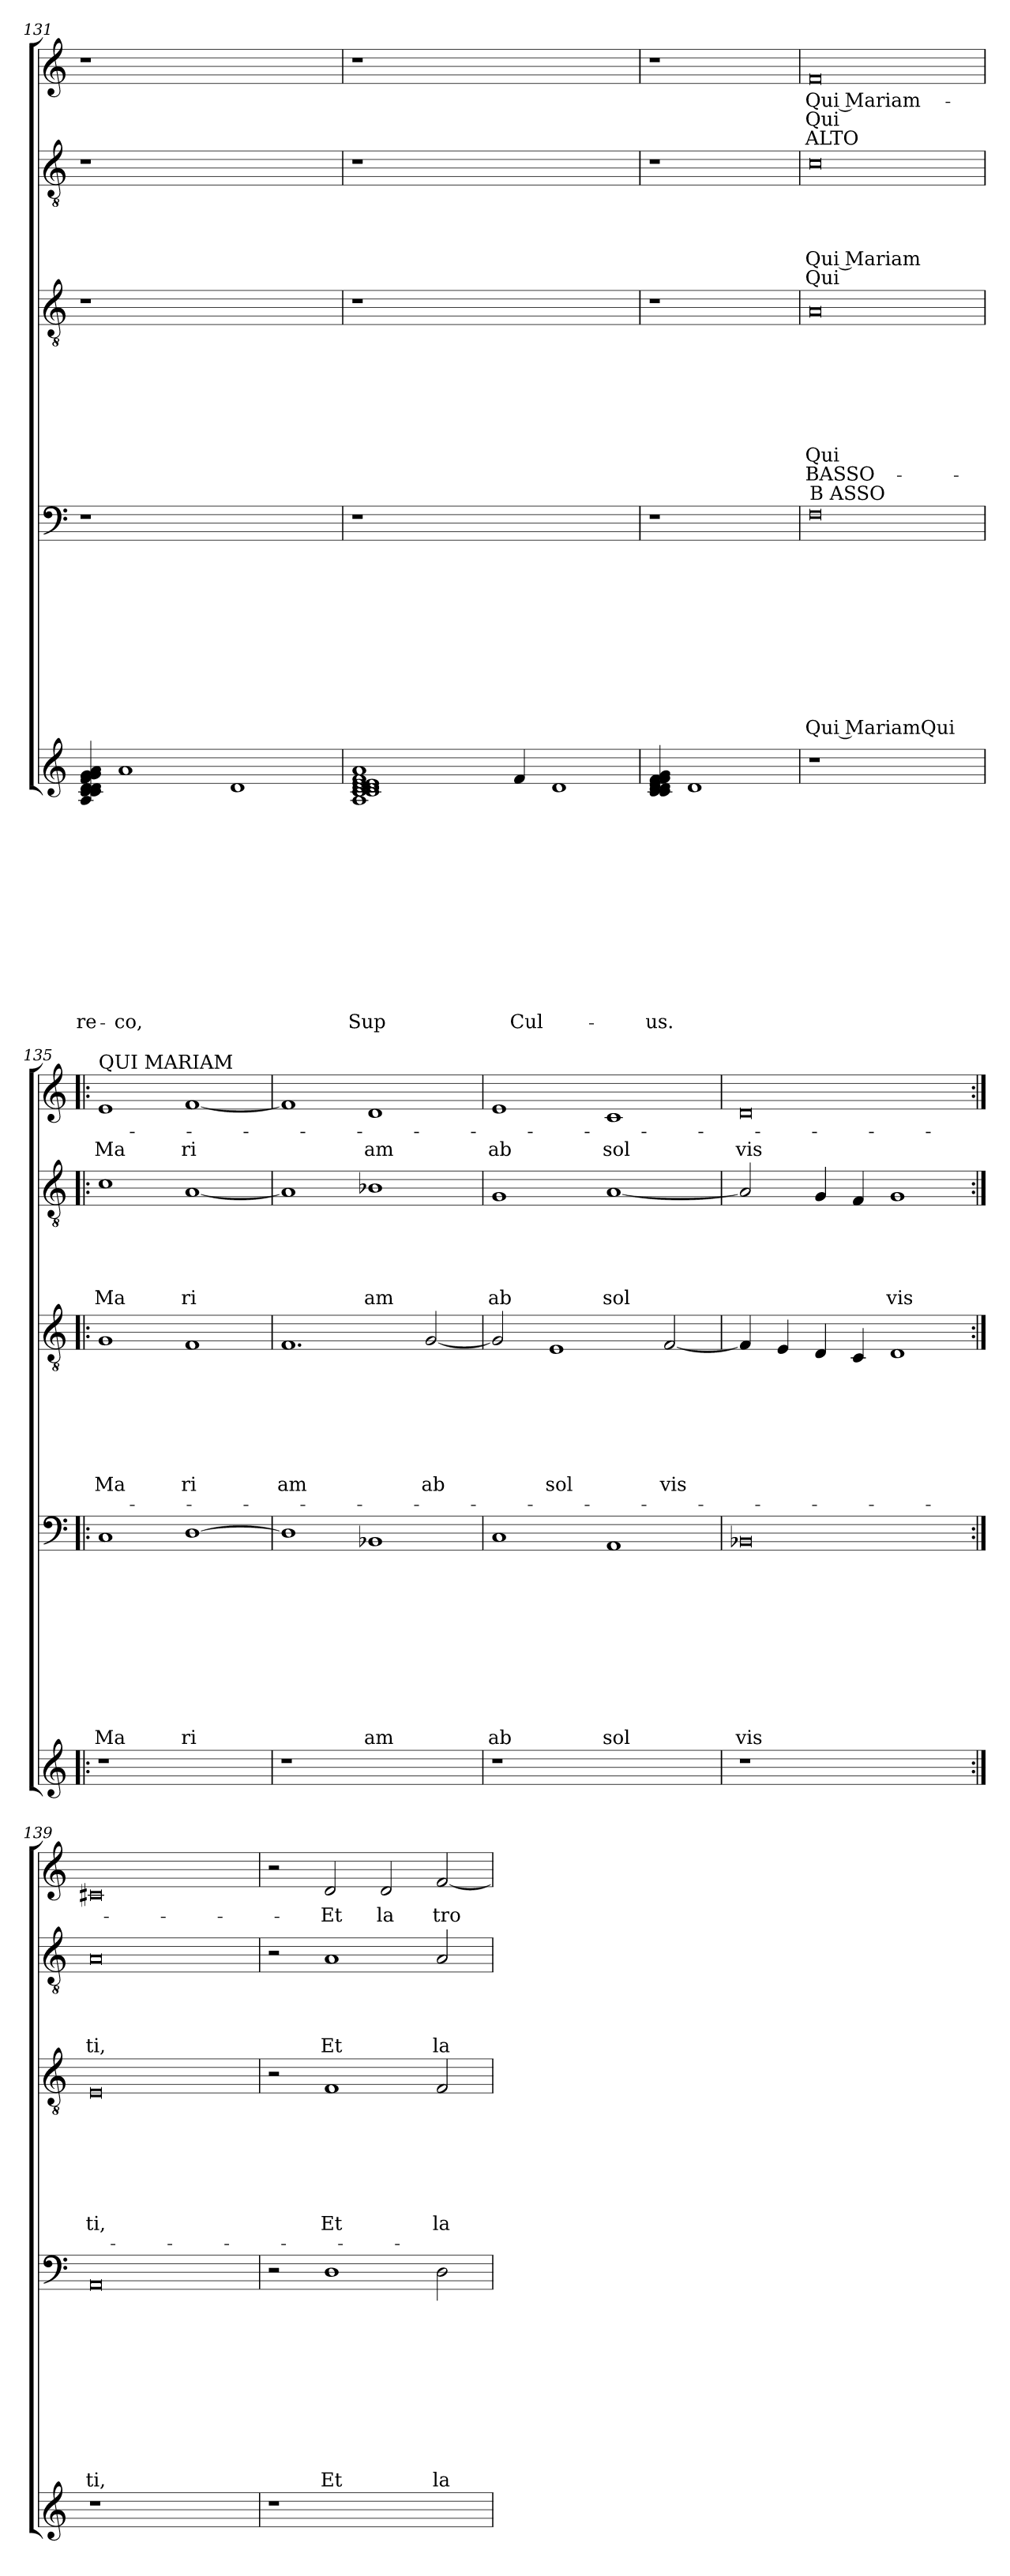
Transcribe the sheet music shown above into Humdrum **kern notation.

**kern	**text	**text	**text	**text	**text	**text	**text	**text	**text	**text	**text	**text	**kern	**text	**text	**text	**text	**text	**text	**text	**text	**text	**text	**kern	**text	**text	**text	**text	**text	**text	**text	**text	**kern	**text	**text	**text	**text	**text	**kern	**text	**text	**text
*part5	*part5	*part5	*part5	*part5	*part5	*part5	*part5	*part5	*part5	*part5	*part5	*part5	*part4	*part4	*part4	*part4	*part4	*part4	*part4	*part4	*part4	*part4	*part4	*part3	*part3	*part3	*part3	*part3	*part3	*part3	*part3	*part3	*part2	*part2	*part2	*part2	*part2	*part2	*part1	*part1	*part1	*part1
*staff5	*staff5	*staff5	*staff5	*staff5	*staff5	*staff5	*staff5	*staff5	*staff5	*staff5	*staff5	*staff5	*staff4	*staff4	*staff4	*staff4	*staff4	*staff4	*staff4	*staff4	*staff4	*staff4	*staff4	*staff3	*staff3	*staff3	*staff3	*staff3	*staff3	*staff3	*staff3	*staff3	*staff2	*staff2	*staff2	*staff2	*staff2	*staff2	*staff1	*staff1	*staff1	*staff1
!!LO:LB:g=z
*clefG2	*	*	*	*	*	*	*	*	*	*	*	*	*clefF4	*	*	*	*	*	*	*	*	*	*	*clefGv2	*	*	*	*	*	*	*	*	*clefGv2	*	*	*	*	*	*clefG2	*	*	*
*k[]	*	*	*	*	*	*	*	*	*	*	*	*	*k[]	*	*	*	*	*	*	*	*	*	*	*k[]	*	*	*	*	*	*	*	*	*k[]	*	*	*	*	*	*k[]	*	*	*
*C:	*	*	*	*	*	*	*	*	*	*	*	*	*C:	*	*	*	*	*	*	*	*	*	*	*C:	*	*	*	*	*	*	*	*	*C:	*	*	*	*	*	*C:	*	*	*
=131	=131	=131	=131	=131	=131	=131	=131	=131	=131	=131	=131	=131	=131	=131	=131	=131	=131	=131	=131	=131	=131	=131	=131	=131	=131	=131	=131	=131	=131	=131	=131	=131	=131	=131	=131	=131	=131	=131	=131	=131	=131	=131
!	!	!	!	!	!	!	!	!	!	!	!	!LO:LY:b:rj	!	!	!	!	!	!	!	!	!	!	!	!	!	!	!	!	!	!	!	!	!	!	!	!	!	!	!	!	!	!
4A/ 4c/ 4c/ 4d/ 4d/ 4f/ 4g/ 4g/ 4a/	.	.	.	.	.	.	.	.	.	.	.	re-	1r	.	.	.	.	.	.	.	.	.	.	1r	.	.	.	.	.	.	.	.	1r	.	.	.	.	.	1r	.	.	.
!	!	!	!	!	!	!	!	!	!	!	!	!LO:LY:b	!	!	!	!	!	!	!	!	!	!	!	!	!	!	!	!	!	!	!	!	!	!	!	!	!	!	!	!	!	!
1a	.	.	.	.	.	.	.	.	.	.	.	-co,	.	.	.	.	.	.	.	.	.	.	.	.	.	.	.	.	.	.	.	.	.	.	.	.	.	.	.	.	.	.
.	.	.	.	.	.	.	.	.	.	.	.	.	1ryy	.	.	.	.	.	.	.	.	.	.	1ryy	.	.	.	.	.	.	.	.	1ryy	.	.	.	.	.	1ryy	.	.	.
1d	.	.	.	.	.	.	.	.	.	.	.	.	.	.	.	.	.	.	.	.	.	.	.	.	.	.	.	.	.	.	.	.	.	.	.	.	.	.	.	.	.	.
.	.	.	.	.	.	.	.	.	.	.	.	.	4ryy	.	.	.	.	.	.	.	.	.	.	4ryy	.	.	.	.	.	.	.	.	4ryy	.	.	.	.	.	4ryy	.	.	.
!!LO:LB:g=z
=132	=132	=132	=132	=132	=132	=132	=132	=132	=132	=132	=132	=132	=132	=132	=132	=132	=132	=132	=132	=132	=132	=132	=132	=132	=132	=132	=132	=132	=132	=132	=132	=132	=132	=132	=132	=132	=132	=132	=132	=132	=132	=132
!	!	!	!	!	!	!	!	!	!	!	!	!LO:LY:b	!	!	!	!	!	!	!	!	!	!	!	!	!	!	!	!	!	!	!	!	!	!	!	!	!	!	!	!	!	!
1A 1c 1c 1c 1d 1d 1d 1e 1e 1f 1a	.	.	.	.	.	.	.	.	.	.	.	-Sup	1r	.	.	.	.	.	.	.	.	.	.	1r	.	.	.	.	.	.	.	.	1r	.	.	.	.	.	1r	.	.	.
2.ryy	.	.	.	.	.	.	.	.	.	.	.	.	0ryy	.	.	.	.	.	.	.	.	.	.	0ryy	.	.	.	.	.	.	.	.	0ryy	.	.	.	.	.	0ryy	.	.	.
!	!	!	!	!	!	!	!	!	!	!	!	!LO:LY:b	!	!	!	!	!	!	!	!	!	!	!	!	!	!	!	!	!	!	!	!	!	!	!	!	!	!	!	!	!	!
4f/	.	.	.	.	.	.	.	.	.	.	.	Cul-	.	.	.	.	.	.	.	.	.	.	.	.	.	.	.	.	.	.	.	.	.	.	.	.	.	.	.	.	.	.
1d	.	.	.	.	.	.	.	.	.	.	.	.	.	.	.	.	.	.	.	.	.	.	.	.	.	.	.	.	.	.	.	.	.	.	.	.	.	.	.	.	.	.
!!LO:LB:g=z
=133	=133	=133	=133	=133	=133	=133	=133	=133	=133	=133	=133	=133	=133	=133	=133	=133	=133	=133	=133	=133	=133	=133	=133	=133	=133	=133	=133	=133	=133	=133	=133	=133	=133	=133	=133	=133	=133	=133	=133	=133	=133	=133
!	!	!	!	!	!	!	!	!	!	!	!	!LO:LY:b	!	!	!	!	!	!	!	!	!	!	!	!	!	!	!	!	!	!	!	!	!	!	!	!	!	!	!	!	!	!
4c/ 4c/ 4d/ 4d/ 4e/ 4f/ 4f/ 4g/	.	.	.	.	.	.	.	.	.	.	.	-us.	1r	.	.	.	.	.	.	.	.	.	.	1r	.	.	.	.	.	.	.	.	1r	.	.	.	.	.	1r	.	.	.
1d	.	.	.	.	.	.	.	.	.	.	.	.	.	.	.	.	.	.	.	.	.	.	.	.	.	.	.	.	.	.	.	.	.	.	.	.	.	.	.	.	.	.
.	.	.	.	.	.	.	.	.	.	.	.	.	4ryy	.	.	.	.	.	.	.	.	.	.	4ryy	.	.	.	.	.	.	.	.	4ryy	.	.	.	.	.	4ryy	.	.	.
!!LO:PB:g=z
=134	=134	=134	=134	=134	=134	=134	=134	=134	=134	=134	=134	=134	=134	=134	=134	=134	=134	=134	=134	=134	=134	=134	=134	=134	=134	=134	=134	=134	=134	=134	=134	=134	=134	=134	=134	=134	=134	=134	=134	=134	=134	=134
!	!	!	!	!	!	!	!	!	!	!	!	!	!LO:TX:a:t=B ASSO	!	!	!	!	!	!	!	!	!	!	!	!	!	!	!	!	!	!	!	!	!	!	!	!	!	!	!	!	!
!	!	!	!	!	!	!	!	!	!	!	!	!	!	!	!	!	!	!	!	!	!	!	!LO:LY:b:rj	!	!	!	!	!	!	!	!LO:LY:b	!LO:LY:b	!	!	!	!	!LO:LY:b:rj	!LO:LY:b:rj	!	!LO:LY:b:rj	!LO:LY:b:rj	!LO:LY:b:rj
1r	.	.	.	.	.	.	.	.	.	.	.	.	0F	.	.	.	.	.	.	.	.	.	Qui MariamQui	0A	.	.	.	.	.	.	Qui	-BASSO-	0c	.	.	.	-Qui Mariam	Qui	0f	Qui Mariam-	Qui	ALTO
1ryy	.	.	.	.	.	.	.	.	.	.	.	.	.	.	.	.	.	.	.	.	.	.	.	.	.	.	.	.	.	.	.	.	.	.	.	.	.	.	.	.	.	.
=135!|:	=135!|:	=135!|:	=135!|:	=135!|:	=135!|:	=135!|:	=135!|:	=135!|:	=135!|:	=135!|:	=135!|:	=135!|:	=135!|:	=135!|:	=135!|:	=135!|:	=135!|:	=135!|:	=135!|:	=135!|:	=135!|:	=135!|:	=135!|:	=135!|:	=135!|:	=135!|:	=135!|:	=135!|:	=135!|:	=135!|:	=135!|:	=135!|:	=135!|:	=135!|:	=135!|:	=135!|:	=135!|:	=135!|:	=135!|:	=135!|:	=135!|:	=135!|:
!	!	!	!	!	!	!	!	!	!	!	!	!	!	!	!	!	!	!	!	!	!	!	!	!	!	!	!	!	!	!	!	!	!	!	!	!	!	!	!LO:TX:a:t=QUI MARIAM	!	!	!
!	!	!	!	!	!	!	!	!	!	!	!	!	!	!	!	!	!	!	!	!	!	!	!LO:LY:b	!	!	!	!	!	!	!	!LO:LY:b	!	!	!	!	!	!	!LO:LY:b	!	!	!LO:LY:b	!
1r	.	.	.	.	.	.	.	.	.	.	.	.	1C	.	.	.	.	.	.	.	.	.	Ma	1G	.	.	.	.	.	.	Ma	.	1c	.	.	.	.	Ma	1e	.	Ma	.
!	!	!	!	!	!	!	!	!	!	!	!	!	!	!	!	!	!	!	!	!	!	!	!LO:LY:b	!	!	!	!	!	!	!	!LO:LY:b	!	!	!	!	!	!	!LO:LY:b	!	!	!LO:LY:b	!
1ryy	.	.	.	.	.	.	.	.	.	.	.	.	[>1D	.	.	.	.	.	.	.	.	.	ri	1F	.	.	.	.	.	.	ri	.	[<1A	.	.	.	.	ri	[<1f	.	ri	.
=136	=136	=136	=136	=136	=136	=136	=136	=136	=136	=136	=136	=136	=136	=136	=136	=136	=136	=136	=136	=136	=136	=136	=136	=136	=136	=136	=136	=136	=136	=136	=136	=136	=136	=136	=136	=136	=136	=136	=136	=136	=136	=136
!	!	!	!	!	!	!	!	!	!	!	!	!	!	!	!	!	!	!	!	!	!	!	!	!	!	!	!	!	!	!	!LO:LY:b	!	!	!	!	!	!	!	!	!	!	!
1r	.	.	.	.	.	.	.	.	.	.	.	.	1D]	.	.	.	.	.	.	.	.	.	.	1.F	.	.	.	.	.	.	am	.	1A]	.	.	.	.	.	1f]	.	.	.
!	!	!	!	!	!	!	!	!	!	!	!	!	!	!	!	!	!	!	!	!	!	!	!LO:LY:b	!	!	!	!	!	!	!	!	!	!	!	!	!	!	!LO:LY:b	!	!	!LO:LY:b	!
1ryy	.	.	.	.	.	.	.	.	.	.	.	.	1BB-X	.	.	.	.	.	.	.	.	.	am	.	.	.	.	.	.	.	.	.	1B-X	.	.	.	.	am	1d	.	am	.
!	!	!	!	!	!	!	!	!	!	!	!	!	!	!	!	!	!	!	!	!	!	!	!	!	!	!	!	!	!	!	!LO:LY:b	!	!	!	!	!	!	!	!	!	!	!
.	.	.	.	.	.	.	.	.	.	.	.	.	.	.	.	.	.	.	.	.	.	.	.	[<2G/	.	.	.	.	.	.	ab	.	.	.	.	.	.	.	.	.	.	.
=137	=137	=137	=137	=137	=137	=137	=137	=137	=137	=137	=137	=137	=137	=137	=137	=137	=137	=137	=137	=137	=137	=137	=137	=137	=137	=137	=137	=137	=137	=137	=137	=137	=137	=137	=137	=137	=137	=137	=137	=137	=137	=137
!	!	!	!	!	!	!	!	!	!	!	!	!	!	!	!	!	!	!	!	!	!	!	!LO:LY:b	!	!	!	!	!	!	!	!	!	!	!	!	!	!	!LO:LY:b	!	!	!LO:LY:b	!
1r	.	.	.	.	.	.	.	.	.	.	.	.	1C	.	.	.	.	.	.	.	.	.	ab	2G/]	.	.	.	.	.	.	.	.	1G	.	.	.	.	ab	1e	.	ab	.
!	!	!	!	!	!	!	!	!	!	!	!	!	!	!	!	!	!	!	!	!	!	!	!	!	!	!	!	!	!	!	!LO:LY:b	!	!	!	!	!	!	!	!	!	!	!
.	.	.	.	.	.	.	.	.	.	.	.	.	.	.	.	.	.	.	.	.	.	.	.	1E	.	.	.	.	.	.	sol	.	.	.	.	.	.	.	.	.	.	.
!	!	!	!	!	!	!	!	!	!	!	!	!	!	!	!	!	!	!	!	!	!	!	!LO:LY:b	!	!	!	!	!	!	!	!	!	!	!	!	!	!	!LO:LY:b	!	!	!LO:LY:b	!
1ryy	.	.	.	.	.	.	.	.	.	.	.	.	1AA	.	.	.	.	.	.	.	.	.	sol	.	.	.	.	.	.	.	.	.	[<1A	.	.	.	.	sol	1c	.	sol	.
!	!	!	!	!	!	!	!	!	!	!	!	!	!	!	!	!	!	!	!	!	!	!	!	!	!	!	!	!	!	!	!LO:LY:b	!	!	!	!	!	!	!	!	!	!	!
.	.	.	.	.	.	.	.	.	.	.	.	.	.	.	.	.	.	.	.	.	.	.	.	[<2F/	.	.	.	.	.	.	vis	.	.	.	.	.	.	.	.	.	.	.
=138	=138	=138	=138	=138	=138	=138	=138	=138	=138	=138	=138	=138	=138	=138	=138	=138	=138	=138	=138	=138	=138	=138	=138	=138	=138	=138	=138	=138	=138	=138	=138	=138	=138	=138	=138	=138	=138	=138	=138	=138	=138	=138
!	!	!	!	!	!	!	!	!	!	!	!	!	!	!	!	!	!	!	!	!	!	!	!LO:LY:b	!	!	!	!	!	!	!	!	!	!	!	!	!	!	!	!	!	!LO:LY:b	!
1r	.	.	.	.	.	.	.	.	.	.	.	.	0BB-X	.	.	.	.	.	.	.	.	.	vis	4F/]	.	.	.	.	.	.	.	.	2A/]	.	.	.	.	.	0d	.	vis	.
.	.	.	.	.	.	.	.	.	.	.	.	.	.	.	.	.	.	.	.	.	.	.	.	4E/	.	.	.	.	.	.	.	.	.	.	.	.	.	.	.	.	.	.
.	.	.	.	.	.	.	.	.	.	.	.	.	.	.	.	.	.	.	.	.	.	.	.	4D/	.	.	.	.	.	.	.	.	4G/	.	.	.	.	.	.	.	.	.
.	.	.	.	.	.	.	.	.	.	.	.	.	.	.	.	.	.	.	.	.	.	.	.	4C/	.	.	.	.	.	.	.	.	4F/	.	.	.	.	.	.	.	.	.
!	!	!	!	!	!	!	!	!	!	!	!	!	!	!	!	!	!	!	!	!	!	!	!	!	!	!	!	!	!	!	!	!	!	!	!	!	!	!LO:LY:b	!	!	!	!
1ryy	.	.	.	.	.	.	.	.	.	.	.	.	.	.	.	.	.	.	.	.	.	.	.	1D	.	.	.	.	.	.	.	.	1G	.	.	.	.	vis	.	.	.	.
!!LO:LB:g=z
=139:|!	=139:|!	=139:|!	=139:|!	=139:|!	=139:|!	=139:|!	=139:|!	=139:|!	=139:|!	=139:|!	=139:|!	=139:|!	=139:|!	=139:|!	=139:|!	=139:|!	=139:|!	=139:|!	=139:|!	=139:|!	=139:|!	=139:|!	=139:|!	=139:|!	=139:|!	=139:|!	=139:|!	=139:|!	=139:|!	=139:|!	=139:|!	=139:|!	=139:|!	=139:|!	=139:|!	=139:|!	=139:|!	=139:|!	=139:|!	=139:|!	=139:|!	=139:|!
!	!	!	!	!	!	!	!	!	!	!	!	!	!	!	!	!	!	!	!	!	!	!	!LO:LY:b	!	!	!	!	!	!	!	!LO:LY:b	!	!	!	!	!	!LO:LY:b	!	!	!	!	!
1r	.	.	.	.	.	.	.	.	.	.	.	.	0AA	.	.	.	.	.	.	.	.	.	ti,	0E	.	.	.	.	.	.	ti,	.	0A	.	.	.	ti,	.	0c#X	.	.	.
1ryy	.	.	.	.	.	.	.	.	.	.	.	.	.	.	.	.	.	.	.	.	.	.	.	.	.	.	.	.	.	.	.	.	.	.	.	.	.	.	.	.	.	.
=140	=140	=140	=140	=140	=140	=140	=140	=140	=140	=140	=140	=140	=140	=140	=140	=140	=140	=140	=140	=140	=140	=140	=140	=140	=140	=140	=140	=140	=140	=140	=140	=140	=140	=140	=140	=140	=140	=140	=140	=140	=140	=140
1r	.	.	.	.	.	.	.	.	.	.	.	.	2r	.	.	.	.	.	.	.	.	.	.	2r	.	.	.	.	.	.	.	.	2r	.	.	.	.	.	2r	.	.	.
!	!	!	!	!	!	!	!	!	!	!	!	!	!	!	!	!	!	!	!	!	!	!	!LO:LY:b	!	!	!	!	!	!	!	!LO:LY:b	!	!	!	!	!	!LO:LY:b	!	!	!LO:LY:b	!	!
.	.	.	.	.	.	.	.	.	.	.	.	.	1D	.	.	.	.	.	.	.	.	.	Et	1F	.	.	.	.	.	.	Et	.	1A	.	.	.	Et	.	2d/	Et	.	.
!	!	!	!	!	!	!	!	!	!	!	!	!	!	!	!	!	!	!	!	!	!	!	!	!	!	!	!	!	!	!	!	!	!	!	!	!	!	!	!	!LO:LY:b	!	!
1ryy	.	.	.	.	.	.	.	.	.	.	.	.	.	.	.	.	.	.	.	.	.	.	.	.	.	.	.	.	.	.	.	.	.	.	.	.	.	.	2d/	la	.	.
!	!	!	!	!	!	!	!	!	!	!	!	!	!	!	!	!	!	!	!	!	!	!	!LO:LY:b	!	!	!	!	!	!	!	!LO:LY:b	!	!	!	!	!	!LO:LY:b	!	!	!LO:LY:b	!	!
.	.	.	.	.	.	.	.	.	.	.	.	.	2D\	.	.	.	.	.	.	.	.	.	la	2F/	.	.	.	.	.	.	la-	.	2A/	.	.	.	la	.	[<2f/	tro	.	.
=	=	=	=	=	=	=	=	=	=	=	=	=	=	=	=	=	=	=	=	=	=	=	=	=	=	=	=	=	=	=	=	=	=	=	=	=	=	=	=	=	=	=
*-	*-	*-	*-	*-	*-	*-	*-	*-	*-	*-	*-	*-	*-	*-	*-	*-	*-	*-	*-	*-	*-	*-	*-	*-	*-	*-	*-	*-	*-	*-	*-	*-	*-	*-	*-	*-	*-	*-	*-	*-	*-	*-
